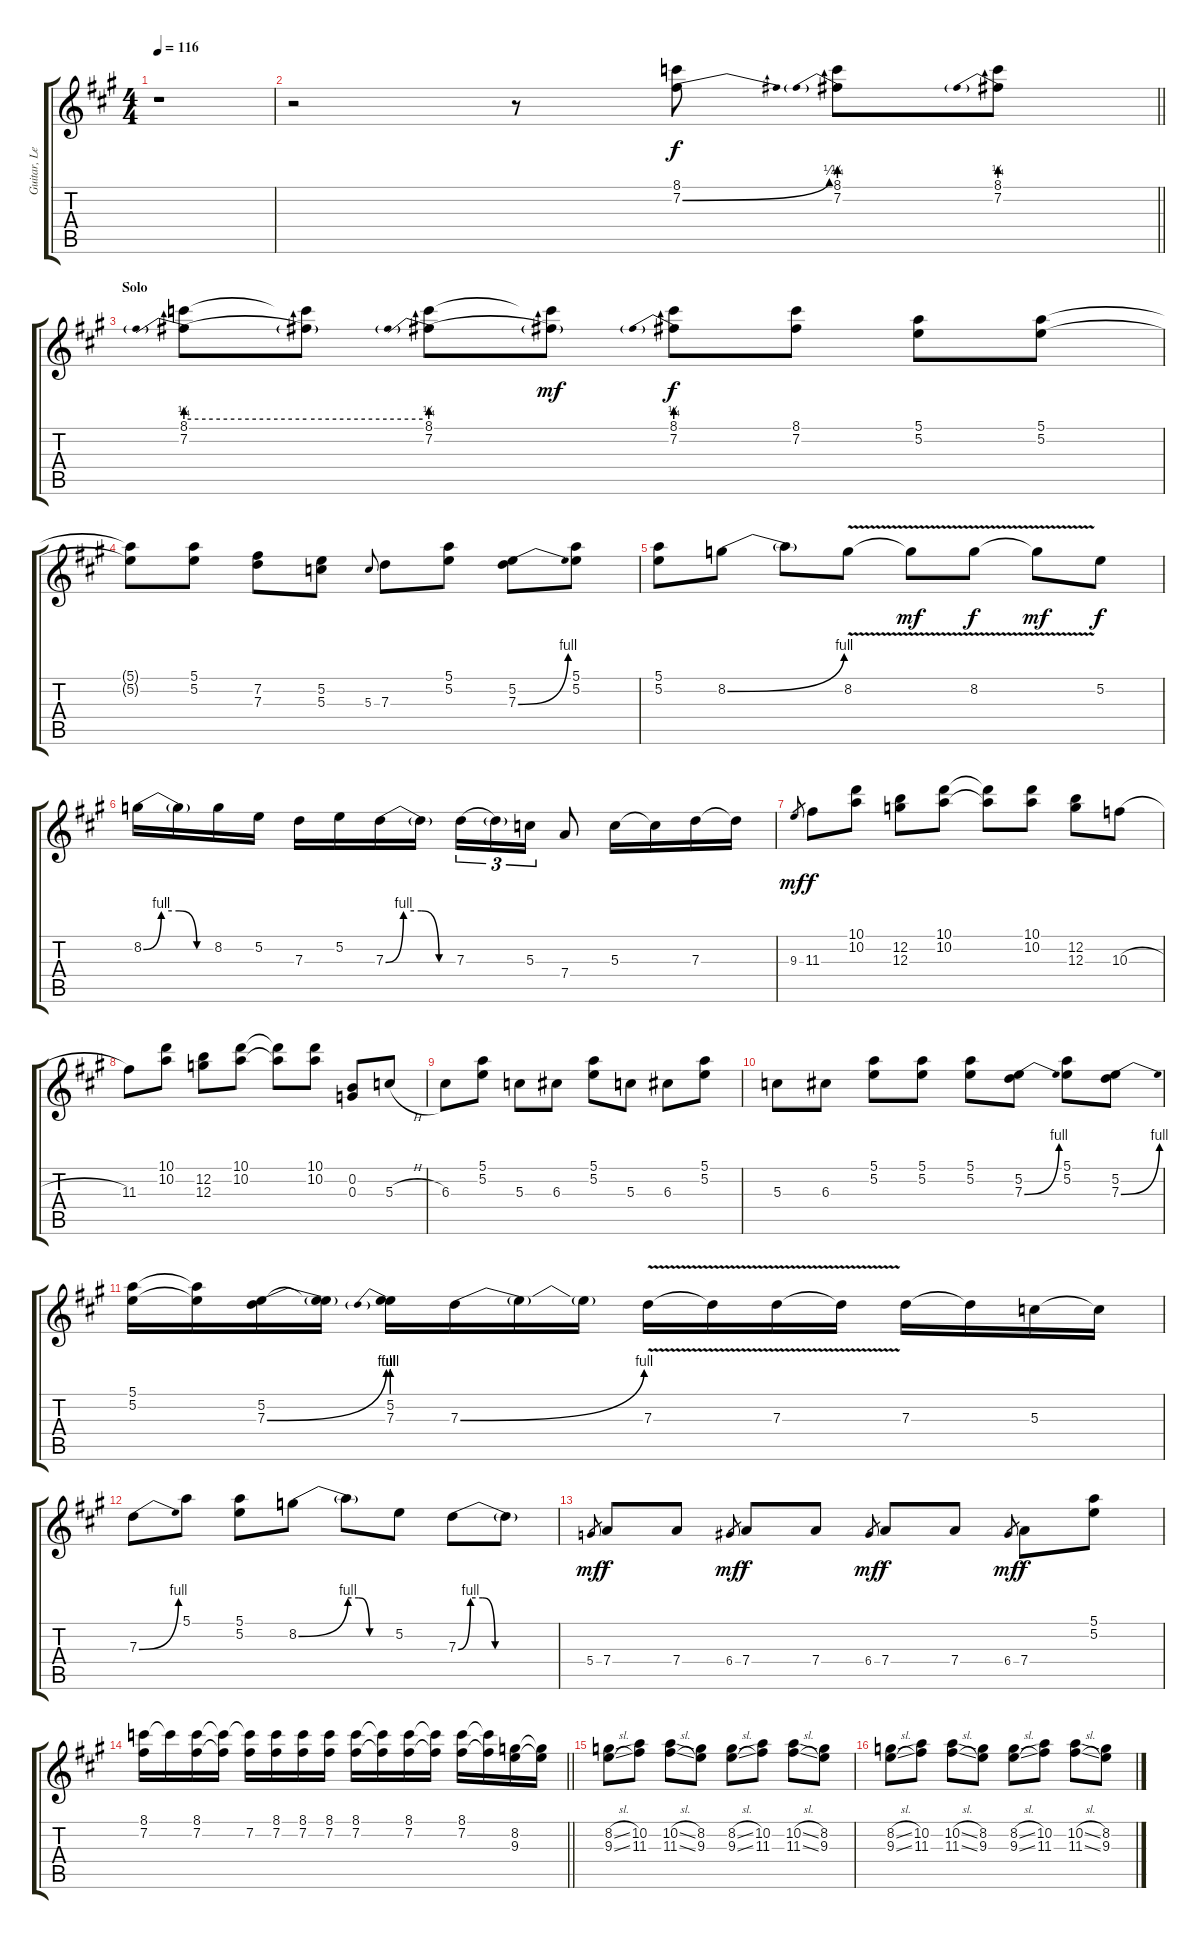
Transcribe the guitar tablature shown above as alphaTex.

\track ("Guitar, Lead" "Guitar, Le") {instrument distortionguitar}
\staff {score tabs}
\tuning (E4 B3 G3 D3 A2 E2) {hide}
\ts (4 4)
\tempo 116
\clef g2
\ks a
r.1{dy f} |
\barLineRight lightlight
r.2 r.8 (8.1 7.2{be (bend 0 0 60 1)}).8 (8.1 7.2{be (prebend 0 1 60 1)}).8 (8.1 7.2{be (prebend 0 1 60 1)}).8 |
\section ("" "Solo")
(8.1 7.2{be (prebend 0 1 60 1)}).8 (8.1{t} 7.2{be (hold 0 1 60 1) t}).8 (8.1 7.2{be (prebend 0 1 60 1)}).8 (8.1{t} 7.2{t}).8{dy mf} (8.1 7.2{be (prebend 0 1 60 1)}).8{dy f} (8.1 7.2).8 (5.1 5.2).8 (5.1 5.2).8 |
(5.1{t} 5.2{t}).8 (5.1 5.2).8 (7.2 7.3).8 (5.2 5.3).8 5.3.8{gr onbeat} 7.3.8 (5.1 5.2).8 (5.2 7.3{be (bend 0 0 60 4)}).8 (5.1 5.2).8 |
(5.1 5.2).8 8.2{be (bend 0 0 60 4)}.8 8.2{t}.8 8.2{v}.8 8.2{v t}.8{dy mf} 8.2{v}.8{dy f} 8.2{v t}.8{dy mf} 5.2.8{dy f} |
8.2{be (custom 0 0 15 4 30 4 45 0 60 0)}.16 8.2{t}.16 8.2{be (hold 0 0 60 0)}.16 5.2.16 7.3.16 5.2.16 7.3{be (custom 0 0 15 4 30 4 45 0 60 0)}.16 7.3{t}.16 7.3{be (hold 0 0 60 0)}.16{tu (3 2)} 7.3{be (hold 0 0 60 0) t}.16{tu (3 2)} 5.3.16{tu (3 2)} 7.4.8 5.3.16 5.3{t}.16 7.3.16 7.3{t}.16 |
9.3.8{gr dy mf} 11.3.8{dy f} (10.1 10.2).8 (12.2 12.3).8 (10.1 10.2).8 (10.1{t} 10.2{t}).8 (10.1 10.2).8 (12.2 12.3).8 10.3{h}.8 |
11.3.8 (10.1 10.2).8 (12.2 12.3).8 (10.1 10.2).8 (10.1{t} 10.2{t}).8 (10.1 10.2).8 (0.2 0.3).8 5.3{h}.8 |
6.3.8 (5.1 5.2).8 5.3.8 6.3.8 (5.1 5.2).8 5.3.8 6.3.8 (5.1 5.2).8 |
5.3.8 6.3.8 (5.1 5.2).8 (5.1 5.2).8 (5.1 5.2).8 (5.2 7.3{be (bend 0 0 60 4)}).8 (5.1 5.2).8 (5.2 7.3{be (bend 0 0 60 4)}).8 |
(5.1 5.2).16 (5.1{t} 5.2{t}).16 (5.2 7.3{be (bend 0 0 60 4)}).16 (5.2{t} 7.3{t}).16 (5.2 7.3{be (prebend 0 4 60 4)}).16 7.3{be (bend 0 0 60 4)}.16 7.3{t}.16 7.3{t}.16 7.3{v}.16 7.3{v t}.16 7.3{v}.16 7.3{v t}.16 7.3.16 7.3{t}.16 5.3.16 5.3{t}.16 |
7.3{be (bend 0 0 60 4)}.8 5.1.8 (5.1 5.2).8 8.2{be (bend 0 0 60 4)}.8 8.2{be (custom 0 4 15 4 30 0 60 0) t}.8 5.2.8 7.3{be (custom 0 0 15 4 30 4 45 0 60 0)}.8 7.3{be (hold 0 0 60 0) t}.8 |
5.4.8{gr dy mf} 7.4.8{dy f} 7.4.8 6.4.8{gr dy mf} 7.4.8{dy f} 7.4.8 6.4.8{gr dy mf} 7.4.8{dy f} 7.4.8 6.4.8{gr dy mf} 7.4.8{dy f} (5.1 5.2).8 |
\barLineRight lightlight
(8.1 7.2).16 8.1{t}.16 (8.1 7.2).16 (8.1{t} 7.2{t}).16 (8.1{t} 7.2).16 (8.1 7.2).16 (8.1 7.2).16 (8.1 7.2).16 (8.1 7.2).16 (8.1{t} 7.2{t}).16 (8.1 7.2).16 (8.1{t} 7.2{t}).16 (8.1 7.2).16 (8.1{t} 7.2{t}).16 (8.2 9.3).16 (8.2{t} 9.3{t}).16 |
(8.2{sl} 9.3{sl}).8 (10.2 11.3).8 (10.2{sl} 11.3{sl}).8 (8.2 9.3).8 (8.2{sl} 9.3{sl}).8 (10.2 11.3).8 (10.2{sl} 11.3{sl}).8 (8.2 9.3).8 |
(8.2{sl} 9.3{sl}).8 (10.2 11.3).8 (10.2{sl} 11.3{sl}).8 (8.2 9.3).8 (8.2{sl} 9.3{sl}).8 (10.2 11.3).8 (10.2{sl} 11.3{sl}).8 (8.2 9.3).8
